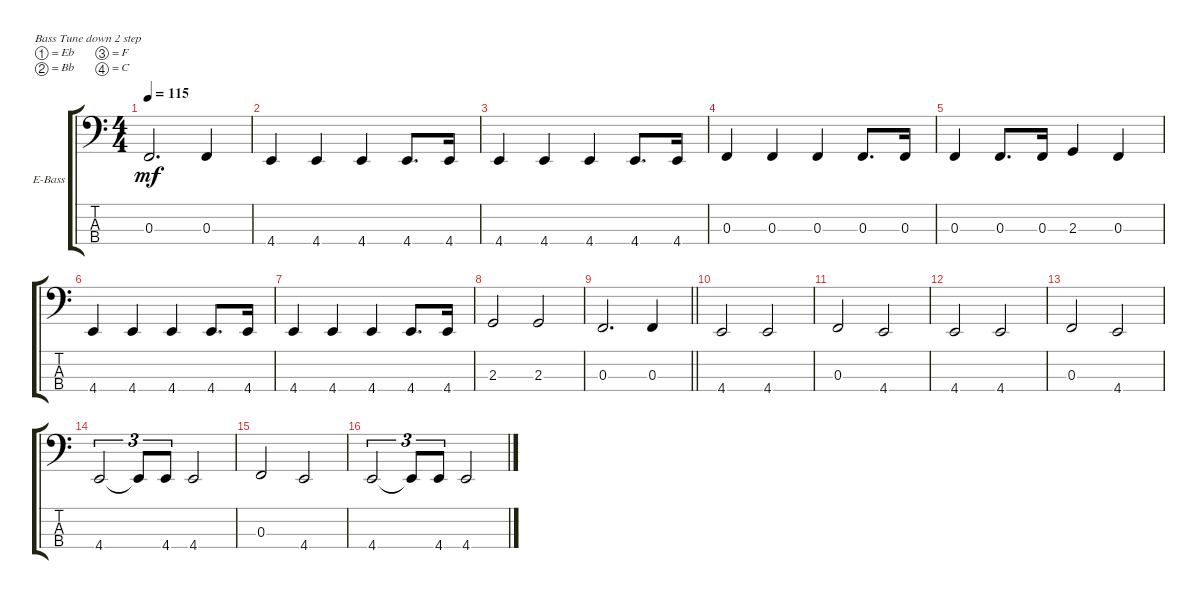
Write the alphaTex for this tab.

\defaultSystemsLayout 4
\bracketExtendMode groupsimilarinstruments
\firstSystemTrackNameOrientation horizontal
\otherSystemsTrackNameOrientation horizontal
\track ("Electric Bass" "E-Bass") {instrument electricbassfinger}
\staff {score tabs}
\tuning (Eb2 Bb1 F1 C1)
\ts (4 4)
\tempo 115
\clef f4
\ks aminor
0.3.2{d dy mf} 0.3.4 |
4.4.4 4.4.4 4.4.4 4.4.8{d} 4.4.16 |
4.4.4 4.4.4 4.4.4 4.4.8{d} 4.4.16 |
0.3.4 0.3.4 0.3.4 0.3.8{d} 0.3.16 |
0.3.4 0.3.8{d} 0.3.16 2.3.4 0.3.4 |
4.4.4 4.4.4 4.4.4 4.4.8{d} 4.4.16 |
4.4.4 4.4.4 4.4.4 4.4.8{d} 4.4.16 |
2.3.2 2.3.2 |
\barLineRight lightlight
0.3.2{d} 0.3.4 |
4.4.2 4.4.2 |
0.3.2 4.4.2 |
4.4.2 4.4.2 |
0.3.2 4.4.2 |
4.4.2{tu (3 2)} 4.4{t}.8{tu (3 2)} 4.4.8{tu (3 2)} 4.4.2 |
0.3.2 4.4.2 |
4.4.2{tu (3 2)} 4.4{t}.8{tu (3 2)} 4.4.8{tu (3 2)} 4.4.2
